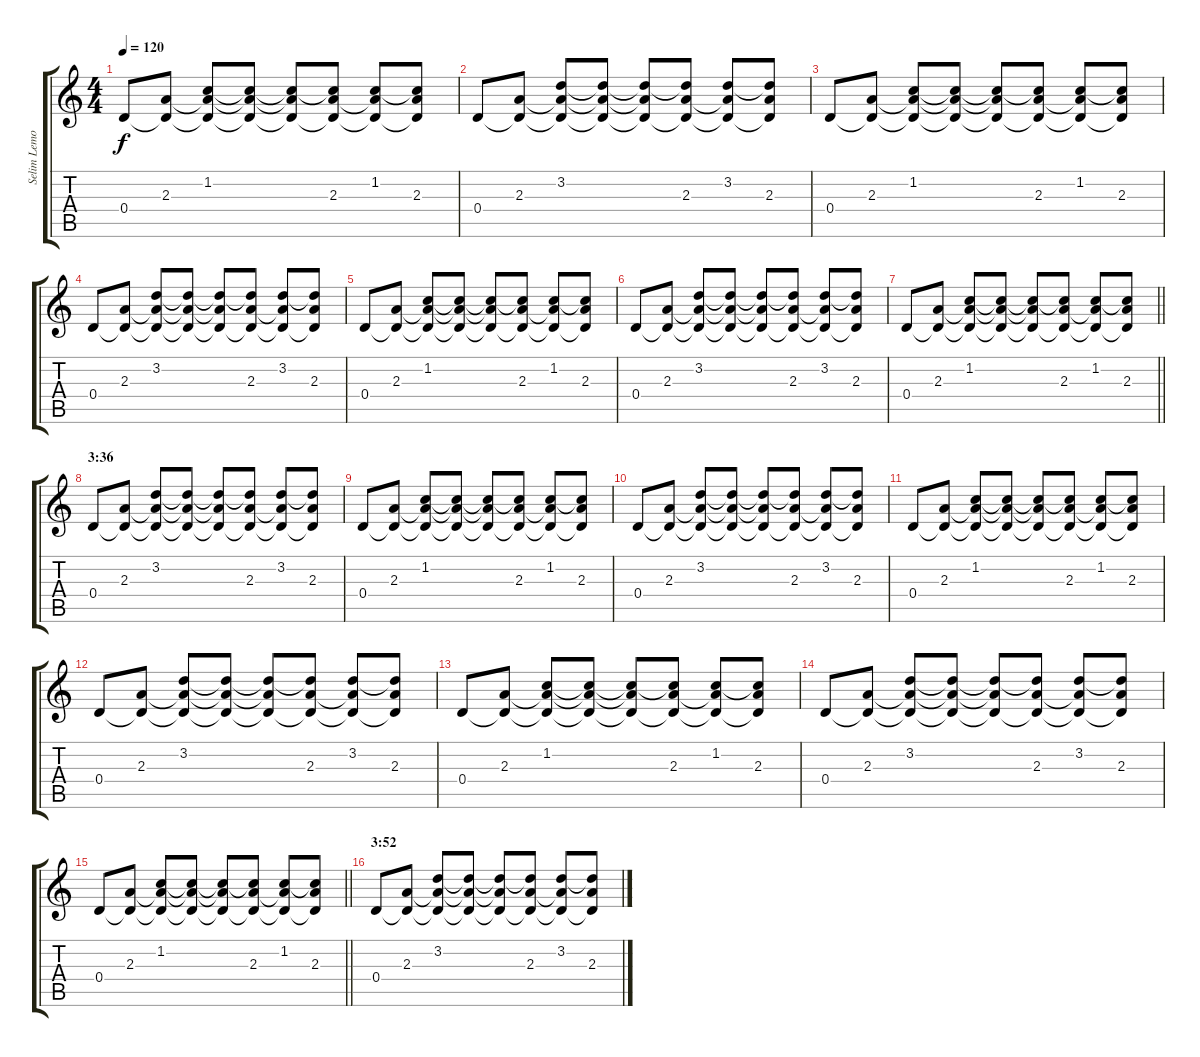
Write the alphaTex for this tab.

\track ("Selim Lemouchi (Rhythm Guitar)" "Selim Lemo") {instrument acousticguitarsteel}
\staff {score tabs}
\tuning (E4 B3 G3 D3 A2 E2) {hide}
\ts (4 4)
\tempo 120
\clef g2
\ks c
0.4.8{dy f} (2.3 0.4{t}).8 (1.2 2.3{t} 0.4{t}).8 (1.2{t} 2.3{t} 0.4{t}).8 (1.2{t} 2.3{t} 0.4{t}).8 (1.2{t} 2.3 0.4{t}).8 (1.2 2.3{t} 0.4{t}).8 (1.2{t} 2.3 0.4{t}).8 |
0.4.8 (2.3 0.4{t}).8 (3.2 2.3{t} 0.4{t}).8 (3.2{t} 2.3{t} 0.4{t}).8 (3.2{t} 2.3{t} 0.4{t}).8 (3.2{t} 2.3 0.4{t}).8 (3.2 2.3{t} 0.4{t}).8 (3.2{t} 2.3 0.4{t}).8 |
0.4.8 (2.3 0.4{t}).8 (1.2 2.3{t} 0.4{t}).8 (1.2{t} 2.3{t} 0.4{t}).8 (1.2{t} 2.3{t} 0.4{t}).8 (1.2{t} 2.3 0.4{t}).8 (1.2 2.3{t} 0.4{t}).8 (1.2{t} 2.3 0.4{t}).8 |
0.4.8 (2.3 0.4{t}).8 (3.2 2.3{t} 0.4{t}).8 (3.2{t} 2.3{t} 0.4{t}).8 (3.2{t} 2.3{t} 0.4{t}).8 (3.2{t} 2.3 0.4{t}).8 (3.2 2.3{t} 0.4{t}).8 (3.2{t} 2.3 0.4{t}).8 |
0.4.8 (2.3 0.4{t}).8 (1.2 2.3{t} 0.4{t}).8 (1.2{t} 2.3{t} 0.4{t}).8 (1.2{t} 2.3{t} 0.4{t}).8 (1.2{t} 2.3 0.4{t}).8 (1.2 2.3{t} 0.4{t}).8 (1.2{t} 2.3 0.4{t}).8 |
0.4.8 (2.3 0.4{t}).8 (3.2 2.3{t} 0.4{t}).8 (3.2{t} 2.3{t} 0.4{t}).8 (3.2{t} 2.3{t} 0.4{t}).8 (3.2{t} 2.3 0.4{t}).8 (3.2 2.3{t} 0.4{t}).8 (3.2{t} 2.3 0.4{t}).8 |
\barLineRight lightlight
0.4.8 (2.3 0.4{t}).8 (1.2 2.3{t} 0.4{t}).8 (1.2{t} 2.3{t} 0.4{t}).8 (1.2{t} 2.3{t} 0.4{t}).8 (1.2{t} 2.3 0.4{t}).8 (1.2 2.3{t} 0.4{t}).8 (1.2{t} 2.3 0.4{t}).8 |
\section ("" "3:36")
0.4.8 (2.3 0.4{t}).8 (3.2 2.3{t} 0.4{t}).8 (3.2{t} 2.3{t} 0.4{t}).8 (3.2{t} 2.3{t} 0.4{t}).8 (3.2{t} 2.3 0.4{t}).8 (3.2 2.3{t} 0.4{t}).8 (3.2{t} 2.3 0.4{t}).8 |
0.4.8 (2.3 0.4{t}).8 (1.2 2.3{t} 0.4{t}).8 (1.2{t} 2.3{t} 0.4{t}).8 (1.2{t} 2.3{t} 0.4{t}).8 (1.2{t} 2.3 0.4{t}).8 (1.2 2.3{t} 0.4{t}).8 (1.2{t} 2.3 0.4{t}).8 |
0.4.8 (2.3 0.4{t}).8 (3.2 2.3{t} 0.4{t}).8 (3.2{t} 2.3{t} 0.4{t}).8 (3.2{t} 2.3{t} 0.4{t}).8 (3.2{t} 2.3 0.4{t}).8 (3.2 2.3{t} 0.4{t}).8 (3.2{t} 2.3 0.4{t}).8 |
0.4.8 (2.3 0.4{t}).8 (1.2 2.3{t} 0.4{t}).8 (1.2{t} 2.3{t} 0.4{t}).8 (1.2{t} 2.3{t} 0.4{t}).8 (1.2{t} 2.3 0.4{t}).8 (1.2 2.3{t} 0.4{t}).8 (1.2{t} 2.3 0.4{t}).8 |
0.4.8 (2.3 0.4{t}).8 (3.2 2.3{t} 0.4{t}).8 (3.2{t} 2.3{t} 0.4{t}).8 (3.2{t} 2.3{t} 0.4{t}).8 (3.2{t} 2.3 0.4{t}).8 (3.2 2.3{t} 0.4{t}).8 (3.2{t} 2.3 0.4{t}).8 |
0.4.8 (2.3 0.4{t}).8 (1.2 2.3{t} 0.4{t}).8 (1.2{t} 2.3{t} 0.4{t}).8 (1.2{t} 2.3{t} 0.4{t}).8 (1.2{t} 2.3 0.4{t}).8 (1.2 2.3{t} 0.4{t}).8 (1.2{t} 2.3 0.4{t}).8 |
0.4.8 (2.3 0.4{t}).8 (3.2 2.3{t} 0.4{t}).8 (3.2{t} 2.3{t} 0.4{t}).8 (3.2{t} 2.3{t} 0.4{t}).8 (3.2{t} 2.3 0.4{t}).8 (3.2 2.3{t} 0.4{t}).8 (3.2{t} 2.3 0.4{t}).8 |
\barLineRight lightlight
0.4.8 (2.3 0.4{t}).8 (1.2 2.3{t} 0.4{t}).8 (1.2{t} 2.3{t} 0.4{t}).8 (1.2{t} 2.3{t} 0.4{t}).8 (1.2{t} 2.3 0.4{t}).8 (1.2 2.3{t} 0.4{t}).8 (1.2{t} 2.3 0.4{t}).8 |
\section ("" "3:52")
0.4.8 (2.3 0.4{t}).8 (3.2 2.3{t} 0.4{t}).8 (3.2{t} 2.3{t} 0.4{t}).8 (3.2{t} 2.3{t} 0.4{t}).8 (3.2{t} 2.3 0.4{t}).8 (3.2 2.3{t} 0.4{t}).8 (3.2{t} 2.3 0.4{t}).8
